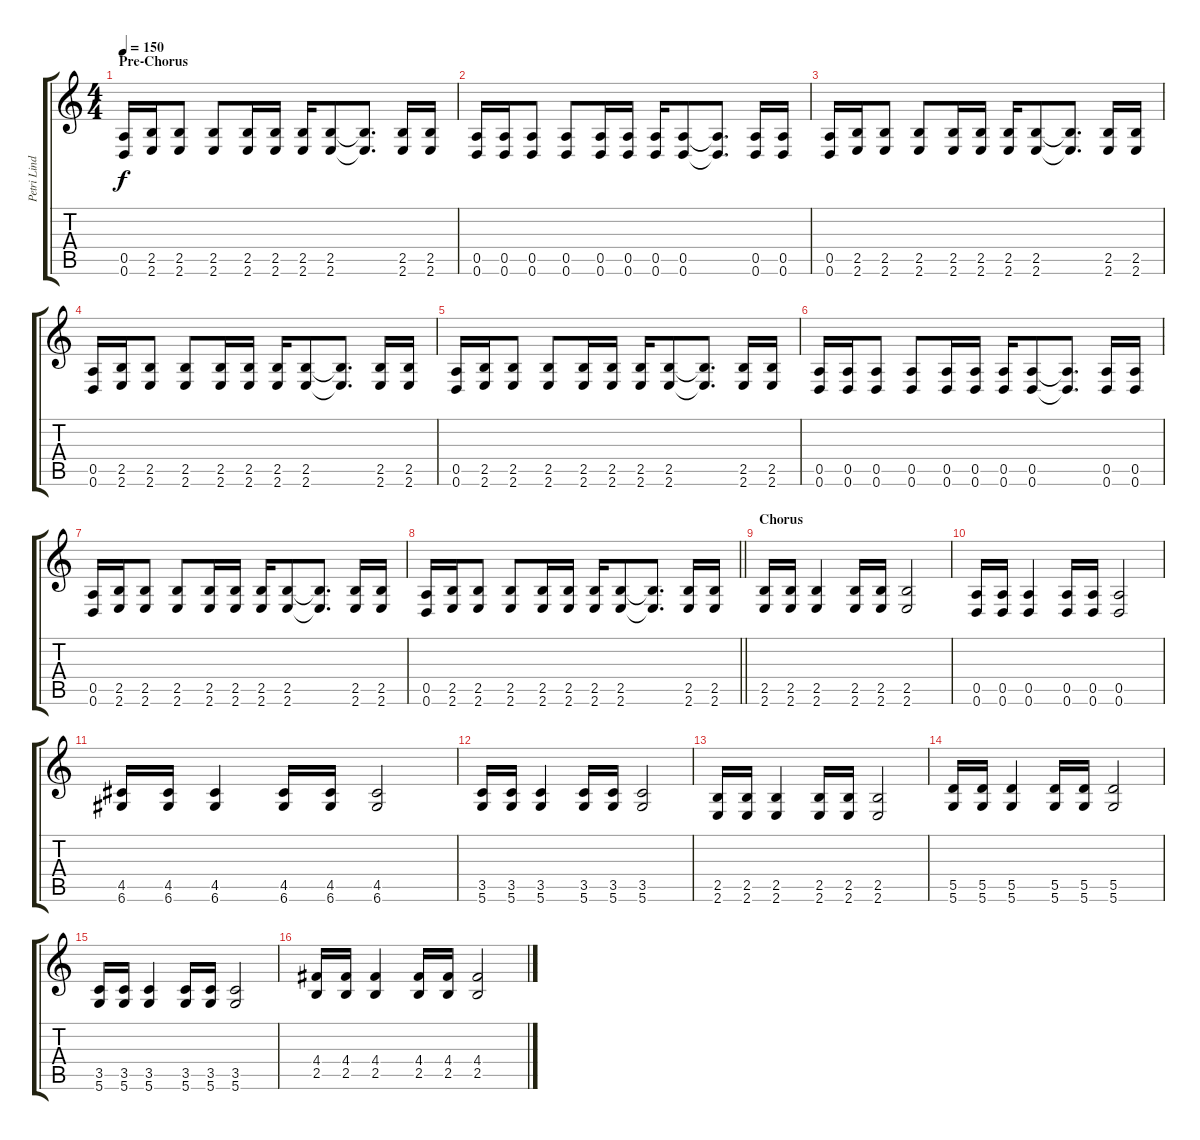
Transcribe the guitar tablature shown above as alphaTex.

\track ("Petri Lindroos" "Petri Lind") {instrument distortionguitar}
\staff {score tabs}
\tuning (E4 B3 G3 D3 A2 D2) {hide}
\ts (4 4)
\section ("" "Pre-Chorus")
\tempo 150
\clef g2
\ks c
(0.5 0.6).16{dy f} (2.5 2.6).16 (2.5 2.6).8 (2.5 2.6).8 (2.5 2.6).16 (2.5 2.6).16 (2.5 2.6).16 (2.5 2.6).8 (2.5{t} 2.6{t}).8{d} (2.5 2.6).16 (2.5 2.6).16 |
(0.5 0.6).16 (0.5 0.6).16 (0.5 0.6).8 (0.5 0.6).8 (0.5 0.6).16 (0.5 0.6).16 (0.5 0.6).16 (0.5 0.6).8 (0.5{t} 0.6{t}).8{d} (0.5 0.6).16 (0.5 0.6).16 |
(0.5 0.6).16 (2.5 2.6).16 (2.5 2.6).8 (2.5 2.6).8 (2.5 2.6).16 (2.5 2.6).16 (2.5 2.6).16 (2.5 2.6).8 (2.5{t} 2.6{t}).8{d} (2.5 2.6).16 (2.5 2.6).16 |
(0.5 0.6).16 (2.5 2.6).16 (2.5 2.6).8 (2.5 2.6).8 (2.5 2.6).16 (2.5 2.6).16 (2.5 2.6).16 (2.5 2.6).8 (2.5{t} 2.6{t}).8{d} (2.5 2.6).16 (2.5 2.6).16 |
(0.5 0.6).16 (2.5 2.6).16 (2.5 2.6).8 (2.5 2.6).8 (2.5 2.6).16 (2.5 2.6).16 (2.5 2.6).16 (2.5 2.6).8 (2.5{t} 2.6{t}).8{d} (2.5 2.6).16 (2.5 2.6).16 |
(0.5 0.6).16 (0.5 0.6).16 (0.5 0.6).8 (0.5 0.6).8 (0.5 0.6).16 (0.5 0.6).16 (0.5 0.6).16 (0.5 0.6).8 (0.5{t} 0.6{t}).8{d} (0.5 0.6).16 (0.5 0.6).16 |
(0.5 0.6).16 (2.5 2.6).16 (2.5 2.6).8 (2.5 2.6).8 (2.5 2.6).16 (2.5 2.6).16 (2.5 2.6).16 (2.5 2.6).8 (2.5{t} 2.6{t}).8{d} (2.5 2.6).16 (2.5 2.6).16 |
\barLineRight lightlight
(0.5 0.6).16 (2.5 2.6).16 (2.5 2.6).8 (2.5 2.6).8 (2.5 2.6).16 (2.5 2.6).16 (2.5 2.6).16 (2.5 2.6).8 (2.5{t} 2.6{t}).8{d} (2.5 2.6).16 (2.5 2.6).16 |
\section ("" "Chorus")
(2.5 2.6).16 (2.5 2.6).16 (2.5 2.6).4 (2.5 2.6).16 (2.5 2.6).16 (2.5 2.6).2 |
(0.5 0.6).16 (0.5 0.6).16 (0.5 0.6).4 (0.5 0.6).16 (0.5 0.6).16 (0.5 0.6).2 |
(4.5 6.6).16 (4.5 6.6).16 (4.5 6.6).4 (4.5 6.6).16 (4.5 6.6).16 (4.5 6.6).2 |
(3.5 5.6).16 (3.5 5.6).16 (3.5 5.6).4 (3.5 5.6).16 (3.5 5.6).16 (3.5 5.6).2 |
(2.5 2.6).16 (2.5 2.6).16 (2.5 2.6).4 (2.5 2.6).16 (2.5 2.6).16 (2.5 2.6).2 |
(5.5 5.6).16 (5.5 5.6).16 (5.5 5.6).4 (5.5 5.6).16 (5.5 5.6).16 (5.5 5.6).2 |
(3.5 5.6).16 (3.5 5.6).16 (3.5 5.6).4 (3.5 5.6).16 (3.5 5.6).16 (3.5 5.6).2 |
(4.4 2.5).16 (4.4 2.5).16 (4.4 2.5).4 (4.4 2.5).16 (4.4 2.5).16 (4.4 2.5).2
